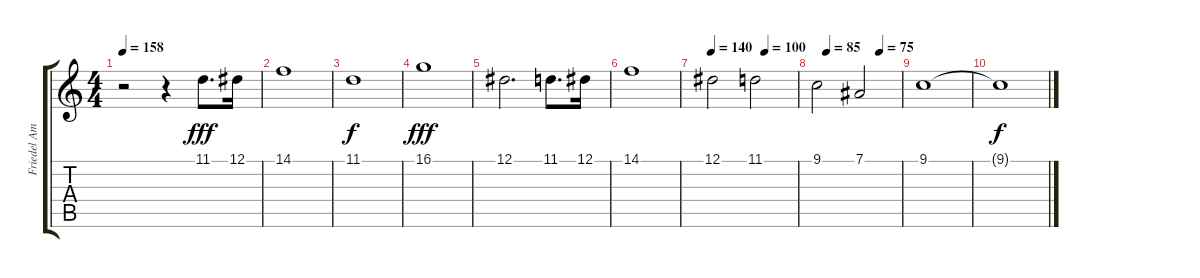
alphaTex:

\track ("Friedel Amon" "Friedel Am") {instrument synthstrings1}
\staff {score tabs}
\tuning (Eb4 Bb3 Gb3 Db3 Ab2 Eb2) {hide}
\ts (4 4)
\tempo 158
\clef g2
\ks c
r.2{dy mp volume 11 instrument lead1square} r.4 11.1.8{d dy fff} 12.1.16 |
14.1.1 |
11.1.1{dy f} |
16.1.1{dy fff} |
12.1.2{d} 11.1.8{d} 12.1.16 |
14.1.1 |
\tempo 140
\tempo (100 0.625)
12.1.2 11.1.2 |
\tempo (85 0.125)
\tempo (75 0.75)
9.1.2 7.1.2 |
9.1.1 |
9.1{t}.1{dy f}
